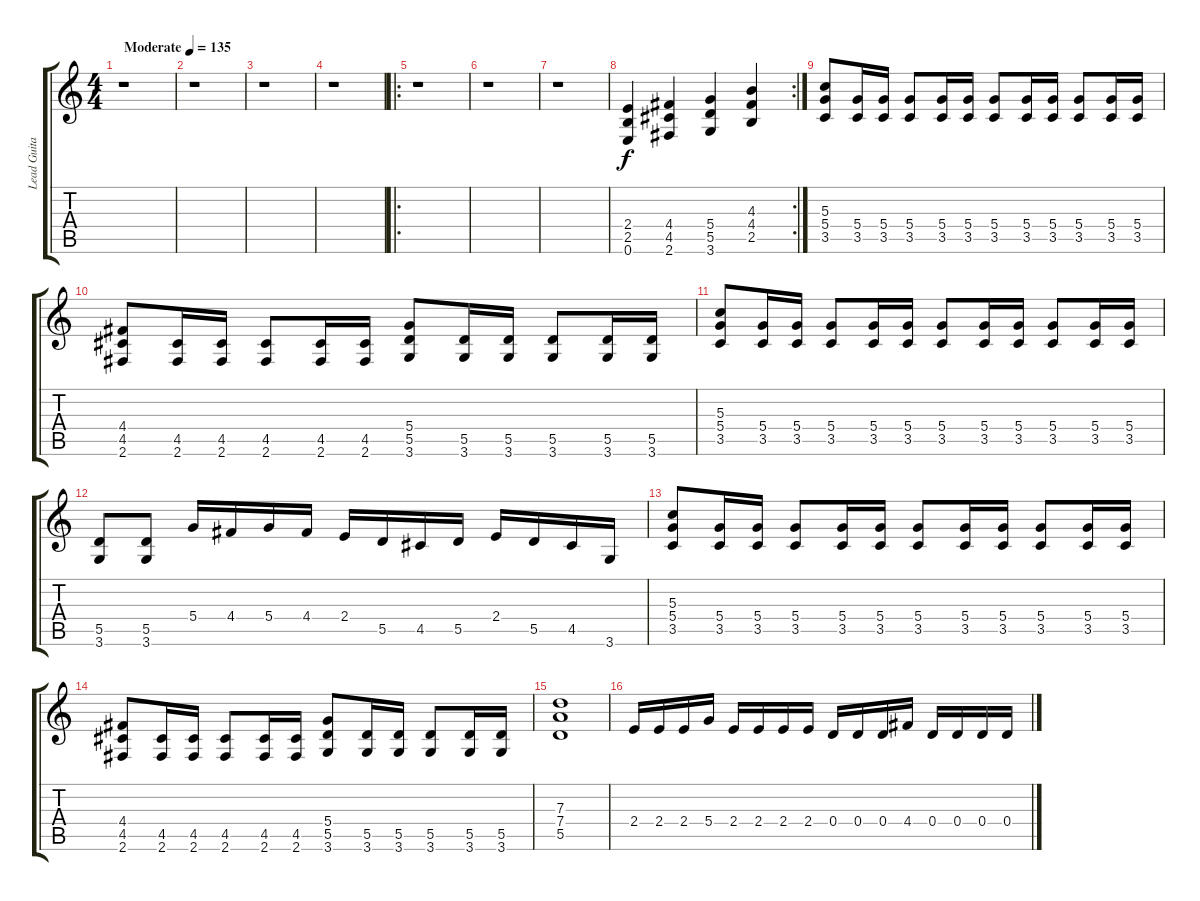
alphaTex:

\track ("Lead Guitar" "Lead Guita") {instrument overdrivenguitar}
\staff {score tabs}
\tuning (E4 B3 G3 D3 A2 E2) {hide}
\ts (4 4)
\tempo (135 "Moderate")
\clef g2
\ks c
r.1{dy f instrument overdrivenguitar} |
r.1 |
r.1 |
r.1 |
\ro
r.1 |
r.1 |
r.1 |
\rc 2
(2.4 2.5 0.6).4 (4.4 4.5 2.6).4 (5.4 5.5 3.6).4 (4.3 4.4 2.5).4 |
(5.3 5.4 3.5).8 (5.4 3.5).16 (5.4 3.5).16 (5.4 3.5).8 (5.4 3.5).16 (5.4 3.5).16 (5.4 3.5).8 (5.4 3.5).16 (5.4 3.5).16 (5.4 3.5).8 (5.4 3.5).16 (5.4 3.5).16 |
(4.4 4.5 2.6).8 (4.5 2.6).16 (4.5 2.6).16 (4.5 2.6).8 (4.5 2.6).16 (4.5 2.6).16 (5.4 5.5 3.6).8 (5.5 3.6).16 (5.5 3.6).16 (5.5 3.6).8 (5.5 3.6).16 (5.5 3.6).16 |
(5.3 5.4 3.5).8 (5.4 3.5).16 (5.4 3.5).16 (5.4 3.5).8 (5.4 3.5).16 (5.4 3.5).16 (5.4 3.5).8 (5.4 3.5).16 (5.4 3.5).16 (5.4 3.5).8 (5.4 3.5).16 (5.4 3.5).16 |
(5.5 3.6).8 (5.5 3.6).8 5.4.16 4.4.16 5.4.16 4.4.16 2.4.16 5.5.16 4.5.16 5.5.16 2.4.16 5.5.16 4.5.16 3.6.16 |
(5.3 5.4 3.5).8 (5.4 3.5).16 (5.4 3.5).16 (5.4 3.5).8 (5.4 3.5).16 (5.4 3.5).16 (5.4 3.5).8 (5.4 3.5).16 (5.4 3.5).16 (5.4 3.5).8 (5.4 3.5).16 (5.4 3.5).16 |
(4.4 4.5 2.6).8 (4.5 2.6).16 (4.5 2.6).16 (4.5 2.6).8 (4.5 2.6).16 (4.5 2.6).16 (5.4 5.5 3.6).8 (5.5 3.6).16 (5.5 3.6).16 (5.5 3.6).8 (5.5 3.6).16 (5.5 3.6).16 |
(7.3 7.4 5.5).1 |
2.4.16 2.4.16 2.4.16 5.4.16 2.4.16 2.4.16 2.4.16 2.4.16 0.4.16 0.4.16 0.4.16 4.4.16 0.4.16 0.4.16 0.4.16 0.4.16
